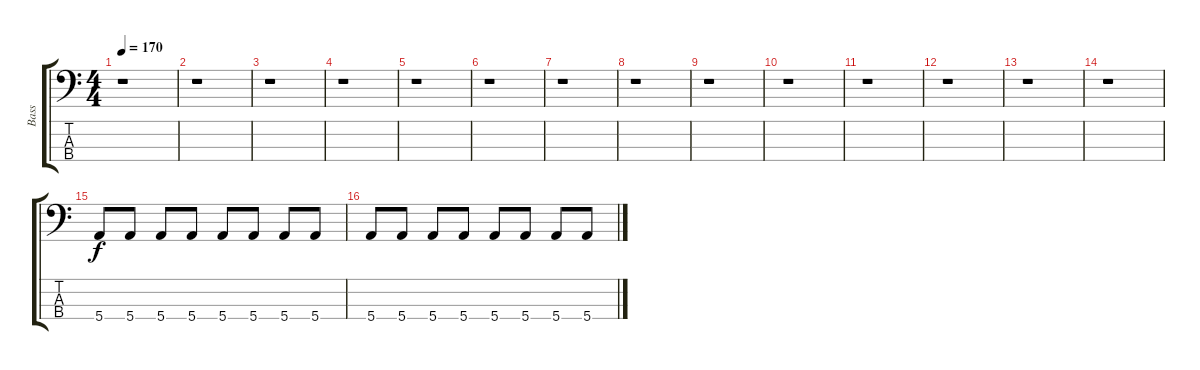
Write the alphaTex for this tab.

\track ("Bass" "Bass") {instrument electricbasspick}
\staff {score tabs}
\tuning (G2 D2 A1 E1) {hide}
\ts (4 4)
\tempo 170
\clef f4
\ks c
r.1{dy f} |
r.1 |
r.1 |
r.1 |
r.1 |
r.1 |
r.1 |
r.1 |
r.1 |
r.1 |
r.1 |
r.1 |
r.1 |
r.1 |
5.4.8 5.4.8 5.4.8 5.4.8 5.4.8 5.4.8 5.4.8 5.4.8 |
5.4.8 5.4.8 5.4.8 5.4.8 5.4.8 5.4.8 5.4.8 5.4.8
